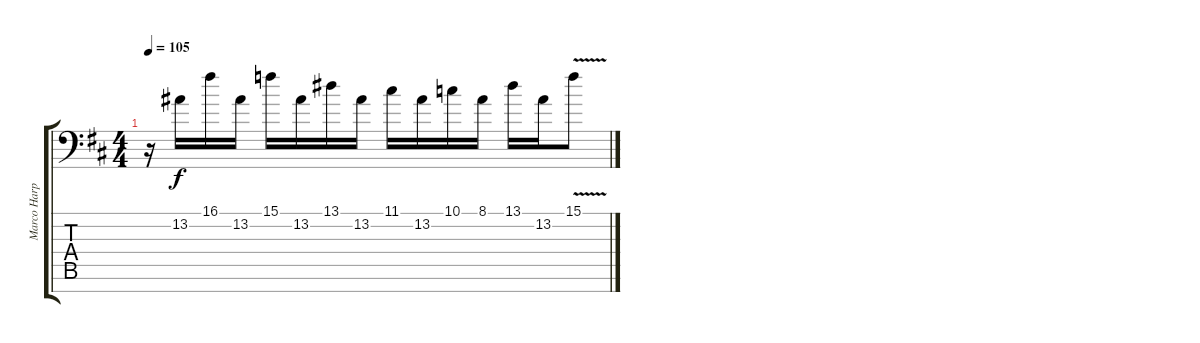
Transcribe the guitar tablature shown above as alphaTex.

\track ("Marco Harp" "Marco Harp") {instrument harpsichord}
\staff {score tabs}
\tuning (D4 A3 F3 C3 G2 D2 A1) {hide}
\ts (4 4)
\tempo 105
\clef f4
\ks d
r.16{dy f} 13.2.16 16.1.16 13.2.16 15.1.16 13.2.16 13.1.16 13.2.16 11.1.16 13.2.16 10.1.16 8.1.16 13.1.16 13.2.16 15.1{v}.8
